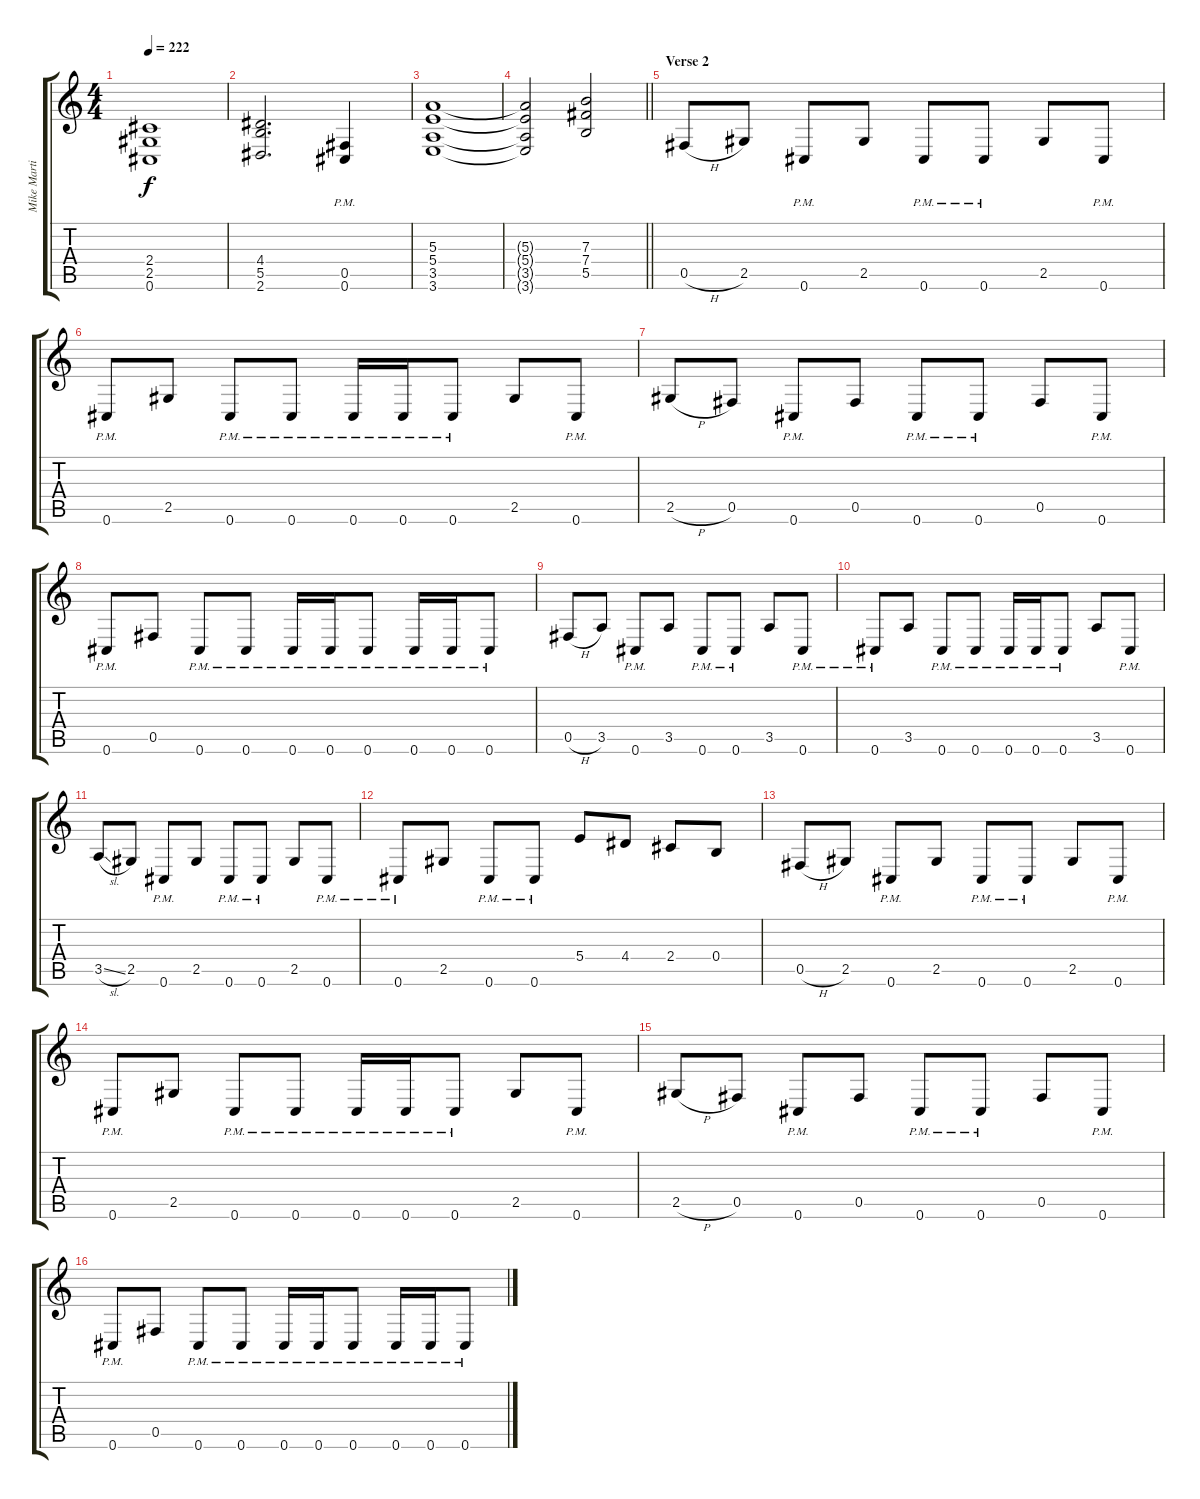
\track ("Mike Martin " "Mike Marti") {instrument distortionguitar}
\staff {score tabs}
\tuning (Db4 Ab3 E3 B2 Gb2 Db2) {hide}
\ts (4 4)
\tempo 222
\clef g2
\ks c
(2.4 2.5 0.6).1{dy f} |
(4.4 5.5 2.6).2{d} (0.5{pm} 0.6{pm}).4 |
(5.3 5.4 3.5 3.6).1 |
\barLineRight lightlight
(5.3{t} 5.4{t} 3.5{t} 3.6{t}).2 (7.3 7.4 5.5).2 |
\section ("" "Verse 2")
0.5{h}.8 2.5.8 0.6{pm}.8 2.5.8 0.6{pm}.8 0.6{pm}.8 2.5.8 0.6{pm}.8 |
0.6{pm}.8 2.5.8 0.6{pm}.8 0.6{pm}.8 0.6{pm}.16 0.6{pm}.16 0.6{pm}.8 2.5.8 0.6{pm}.8 |
2.5{h}.8 0.5.8 0.6{pm}.8 0.5.8 0.6{pm}.8 0.6{pm}.8 0.5.8 0.6{pm}.8 |
0.6{pm}.8 0.5.8 0.6{pm}.8 0.6{pm}.8 0.6{pm}.16 0.6{pm}.16 0.6{pm}.8 0.6{pm}.16 0.6{pm}.16 0.6{pm}.8 |
0.5{h}.8 3.5.8 0.6{pm}.8 3.5.8 0.6{pm}.8 0.6{pm}.8 3.5.8 0.6{pm}.8 |
0.6{pm}.8 3.5.8 0.6{pm}.8 0.6{pm}.8 0.6{pm}.16 0.6{pm}.16 0.6{pm}.8 3.5.8 0.6{pm}.8 |
3.5{sl}.8 2.5.8 0.6{pm}.8 2.5.8 0.6{pm}.8 0.6{pm}.8 2.5.8 0.6{pm}.8 |
0.6{pm}.8 2.5.8 0.6{pm}.8 0.6{pm}.8 5.4.8 4.4.8 2.4.8 0.4.8 |
0.5{h}.8 2.5.8 0.6{pm}.8 2.5.8 0.6{pm}.8 0.6{pm}.8 2.5.8 0.6{pm}.8 |
0.6{pm}.8 2.5.8 0.6{pm}.8 0.6{pm}.8 0.6{pm}.16 0.6{pm}.16 0.6{pm}.8 2.5.8 0.6{pm}.8 |
2.5{h}.8 0.5.8 0.6{pm}.8 0.5.8 0.6{pm}.8 0.6{pm}.8 0.5.8 0.6{pm}.8 |
0.6{pm}.8 0.5.8 0.6{pm}.8 0.6{pm}.8 0.6{pm}.16 0.6{pm}.16 0.6{pm}.8 0.6{pm}.16 0.6{pm}.16 0.6{pm}.8
